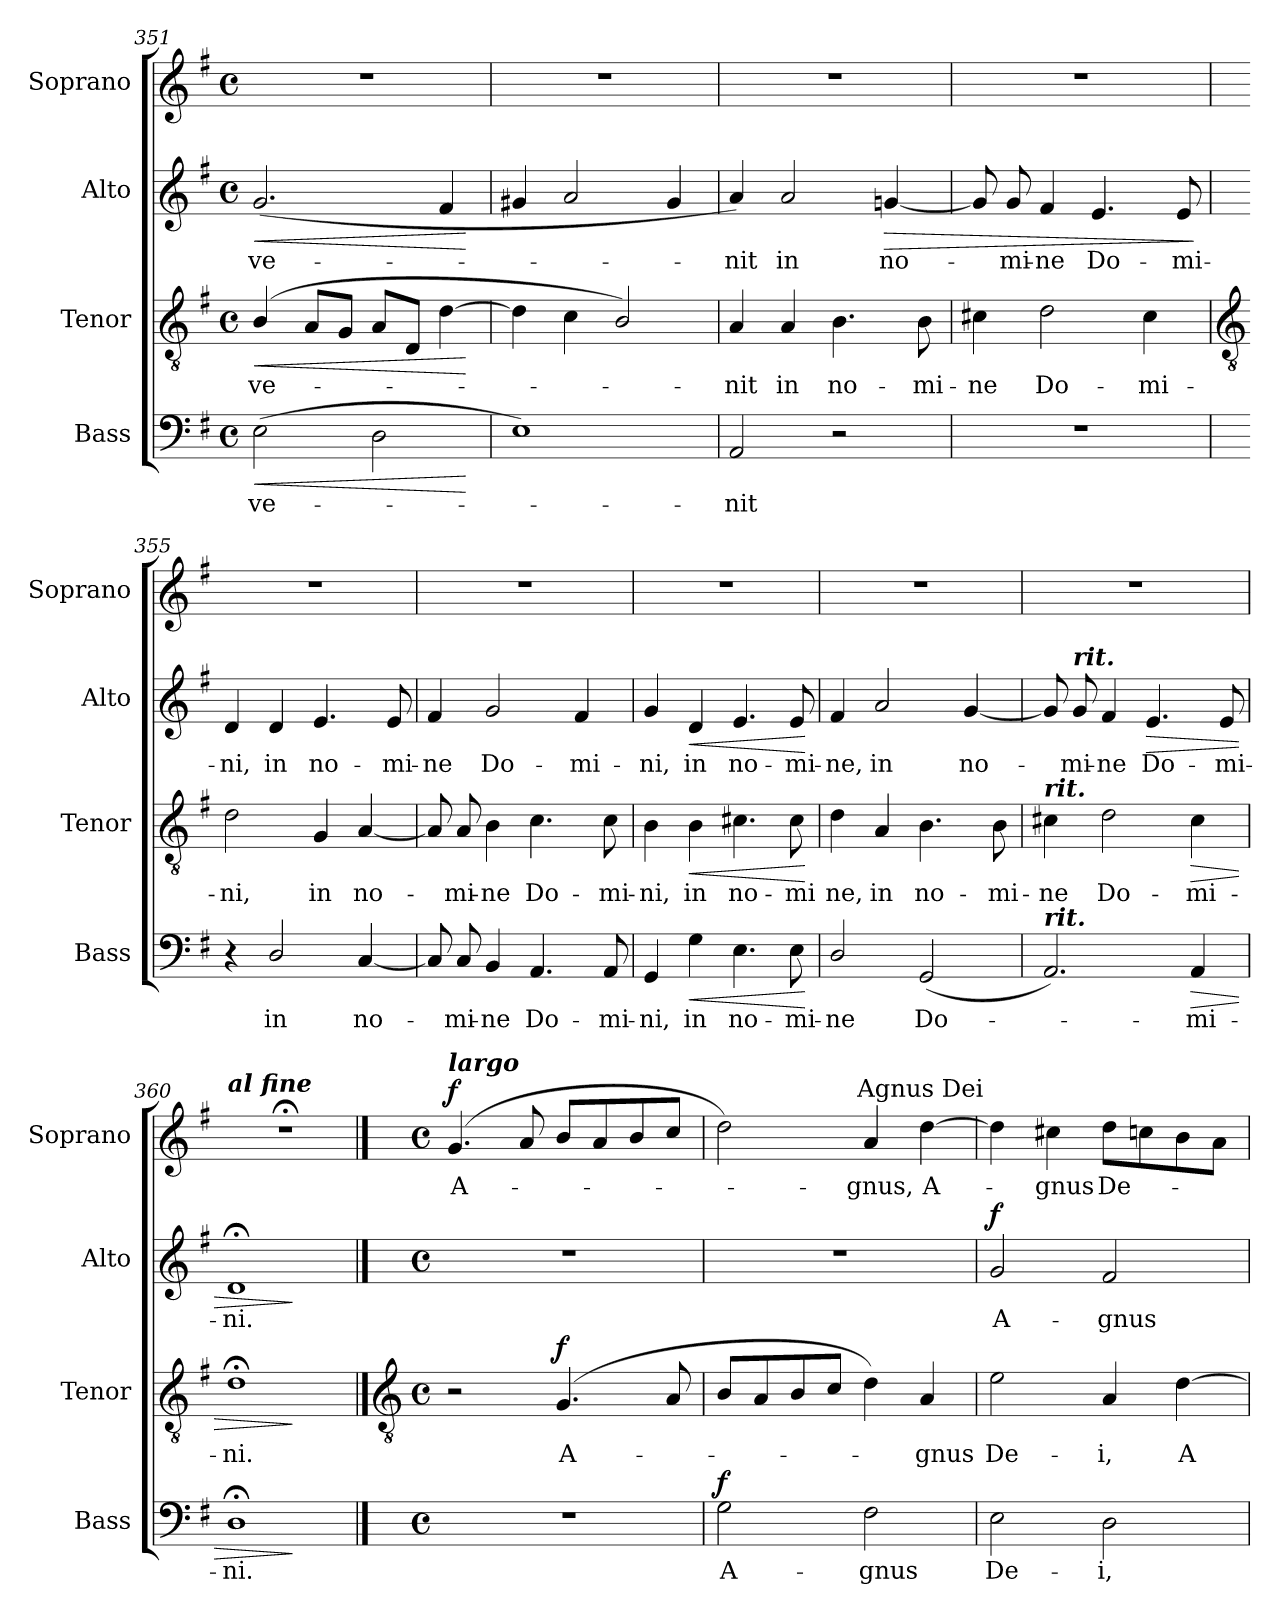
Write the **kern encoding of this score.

**kern	**text	**dynam	**kern	**text	**dynam	**kern	**text	**dynam	**kern	**text	**dynam
*part4	*part4	*part4	*part3	*part3	*part3	*part2	*part2	*part2	*part1	*part1	*part1
*staff4	*staff4	*staff4	*staff3	*staff3	*staff3	*staff2	*staff2	*staff2	*staff1	*staff1	*staff1
*I"Bass	*	*	*I"Tenor	*	*	*I"Alto	*	*	*I"Soprano	*	*
*I'Bass	*	*	*I'Tenor	*	*	*I'Alto	*	*	*I'Soprano	*	*
*clefF4	*	*	*clefGv2	*	*	*clefG2	*	*	*clefG2	*	*
*k[f#]	*	*	*k[f#]	*	*	*k[f#]	*	*	*k[f#]	*	*
*G:	*	*	*G:	*	*	*G:	*	*	*G:	*	*
*M4/4	*	*	*M4/4	*	*	*M4/4	*	*	*M4/4	*	*
*met(c)	*	*	*met(c)	*	*	*met(c)	*	*	*met(c)	*	*
=351	=351	=351	=351	=351	=351	=351	=351	=351	=351	=351	=351
!	!LO:LY:b	!LO:HP:b	!	!LO:LY:b	!LO:HP:b	!	!LO:LY:b	!LO:HP:b	!	!	!
(>2E	ve-	<	(>4B/	ve-	<	(<2.g	ve-	<	1r	.	.
.	.	.	8AL	.	.	.	.	.	.	.	.
.	.	.	8GJ	.	.	.	.	.	.	.	.
2D	.	.	8AL	.	.	.	.	.	.	.	.
.	.	.	8DJ	.	.	.	.	.	.	.	.
.	.	.	[4d	.	.	4f#	.	.	.	.	.
.	.	[	.	.	[	.	.	[	.	.	.
=352	=352	=352	=352	=352	=352	=352	=352	=352	=352	=352	=352
1E)	.	.	4d]	.	.	4g#X	.	.	1r	.	.
.	.	.	4c	.	.	2a	.	.	.	.	.
.	.	.	2B/)	.	.	.	.	.	.	.	.
.	.	.	.	.	.	4g#	.	.	.	.	.
=353	=353	=353	=353	=353	=353	=353	=353	=353	=353	=353	=353
!	!LO:LY:b	!	!	!LO:LY:b	!	!	!LO:LY:b	!	!	!	!
2AA	nit	.	4A	nit	.	4a)	nit	.	1r	.	.
!	!	!	!	!LO:LY:b	!	!	!LO:LY:b	!	!	!	!
.	.	.	4A	in	.	2a	in	.	.	.	.
!	!	!	!	!LO:LY:b	!	!	!	!	!	!	!
2r	.	.	4.B	no-	.	.	.	.	.	.	.
!	!	!	!	!	!	!	!LO:LY:b	!LO:HP:b	!	!	!
.	.	.	.	.	.	[4gn	no-	>	.	.	.
!	!	!	!	!LO:LY:b	!	!	!	!	!	!	!
.	.	.	8B	-mi-	.	.	.	.	.	.	.
=354	=354	=354	=354	=354	=354	=354	=354	=354	=354	=354	=354
!	!	!	!	!LO:LY:b	!	!	!	!	!	!	!
1r	.	.	4c#X	-ne	.	8g]	.	.	1r	.	.
!	!	!	!	!	!	!	!LO:LY:b	!	!	!	!
.	.	.	.	.	.	8g	mi-	.	.	.	.
!	!	!	!	!LO:LY:b	!	!	!LO:LY:b	!	!	!	!
.	.	.	2d	Do-	.	4f#	-ne	.	.	.	.
!	!	!	!	!	!	!	!LO:LY:b	!	!	!	!
.	.	.	.	.	.	4.e	Do-	.	.	.	.
!	!	!	!	!LO:LY:b	!	!	!	!	!	!	!
.	.	.	4c#	-mi-	.	.	.	.	.	.	.
!	!	!	!	!	!	!	!LO:LY:b	!	!	!	!
.	.	.	.	.	.	8e	-mi-	.	.	.	.
.	.	.	.	.	.	.	.	]	.	.	.
!!LO:LB:g=z
=355	=355	=355	=355	=355	=355	=355	=355	=355	=355	=355	=355
*	*	*	*clefGv2	*	*	*	*	*	*	*	*
!	!	!	!	!LO:LY:b	!	!	!LO:LY:b	!	!	!	!
4r	.	.	2d	-ni,	.	4d	-ni,	.	1r	.	.
!	!LO:LY:b	!	!	!	!	!	!LO:LY:b	!	!	!	!
2D/	in	.	.	.	.	4d	in	.	.	.	.
!	!	!	!	!LO:LY:b	!	!	!LO:LY:b	!	!	!	!
.	.	.	4G	in	.	4.e	no-	.	.	.	.
!	!LO:LY:b	!	!	!LO:LY:b	!	!	!	!	!	!	!
[4C	no-	.	[4A	no-	.	.	.	.	.	.	.
!	!	!	!	!	!	!	!LO:LY:b	!	!	!	!
.	.	.	.	.	.	8e	-mi-	.	.	.	.
=356	=356	=356	=356	=356	=356	=356	=356	=356	=356	=356	=356
!	!	!	!	!	!	!	!LO:LY:b	!	!	!	!
8C]	.	.	8A]	.	.	4f#	-ne	.	1r	.	.
!	!LO:LY:b	!	!	!LO:LY:b	!	!	!	!	!	!	!
8C	mi-	.	8A	mi-	.	.	.	.	.	.	.
!	!LO:LY:b	!	!	!LO:LY:b	!	!	!LO:LY:b	!	!	!	!
4BB	-ne	.	4B	-ne	.	2g	Do-	.	.	.	.
!	!LO:LY:b	!	!	!LO:LY:b	!	!	!	!	!	!	!
4.AA	Do-	.	4.c	Do-	.	.	.	.	.	.	.
!	!	!	!	!	!	!	!LO:LY:b	!	!	!	!
.	.	.	.	.	.	4f#	-mi-	.	.	.	.
!	!LO:LY:b	!	!	!LO:LY:b	!	!	!	!	!	!	!
8AA	-mi-	.	8c	-mi-	.	.	.	.	.	.	.
=357	=357	=357	=357	=357	=357	=357	=357	=357	=357	=357	=357
!	!LO:LY:b	!	!	!LO:LY:b	!	!	!LO:LY:b	!	!	!	!
4GG	-ni,	.	4B	-ni,	.	4g	-ni,	.	1r	.	.
!	!LO:LY:b	!LO:HP:b	!	!LO:LY:b	!LO:HP:b	!	!LO:LY:b	!LO:HP:b	!	!	!
4G	in	<	4B	in	<	4d	in	<	.	.	.
!	!LO:LY:b	!	!	!LO:LY:b	!	!	!LO:LY:b	!	!	!	!
4.E	no-	.	4.c#X	no-	.	4.e	no-	.	.	.	.
!	!LO:LY:b	!	!	!LO:LY:b	!	!	!LO:LY:b	!	!	!	!
8E	-mi-	.	8c#	-mi	.	8e	-mi-	.	.	.	.
.	.	[	.	.	[	.	.	[	.	.	.
=358	=358	=358	=358	=358	=358	=358	=358	=358	=358	=358	=358
!	!LO:LY:b	!	!	!LO:LY:b	!	!	!LO:LY:b	!	!	!	!
2D/	-ne	.	4d	ne,	.	4f#	-ne,	.	1r	.	.
!	!	!	!	!LO:LY:b	!	!	!LO:LY:b	!	!	!	!
.	.	.	4A	in	.	2a	in	.	.	.	.
!	!LO:LY:b	!	!	!LO:LY:b	!	!	!	!	!	!	!
(<2GG	Do-	.	4.B	no-	.	.	.	.	.	.	.
!	!	!	!	!	!	!	!LO:LY:b	!	!	!	!
.	.	.	.	.	.	[4g	no-	.	.	.	.
!	!	!	!	!LO:LY:b	!	!	!	!	!	!	!
.	.	.	8B	-mi-	.	.	.	.	.	.	.
=359	=359	=359	=359	=359	=359	=359	=359	=359	=359	=359	=359
!	!	!	!LO:TX:a:Bi:t=rit.	!	!	!	!	!	!	!	!
!LO:TX:a:Bi:t=rit.	!	!	!	!	!	!	!	!	!	!	!
!	!	!	!	!LO:LY:b	!	!	!	!	!	!	!
2.AA)	.	.	4c#X	-ne	.	8g]	.	.	1r	.	.
!	!	!	!	!	!	!LO:TX:a:Bi:t=rit.	!	!	!	!	!
!	!	!	!	!	!	!	!LO:LY:b	!	!	!	!
.	.	.	.	.	.	8g	mi-	.	.	.	.
!	!	!	!	!LO:LY:b	!	!	!LO:LY:b	!	!	!	!
.	.	.	2d	Do-	.	4f#	-ne	.	.	.	.
!	!	!	!	!	!	!	!LO:LY:b	!LO:HP:b	!	!	!
.	.	.	.	.	.	4.e	Do-	>	.	.	.
!	!LO:LY:b	!LO:HP:b	!	!LO:LY:b	!LO:HP:b	!	!	!	!	!	!
4AA	-mi-	>	4c#	-mi-	>	.	.	.	.	.	.
!	!	!	!	!	!	!	!LO:LY:b	!	!	!	!
.	.	.	.	.	.	8e	-mi-	.	.	.	.
=360	=360	=360	=360	=360	=360	=360	=360	=360	=360	=360	=360
!	!	!	!	!	!	!	!	!	!LO:TX:a:Bi:t=al fine	!	!
!	!LO:LY:b	!	!	!LO:LY:b	!	!	!LO:LY:b	!	!	!	!
1D;<	-ni.	.	1d;<	-ni.	.	1d;<	-ni.	.	1r;<	.	.
.	.	]	.	.	]	.	.	]	.	.	.
!!LO:LB:g=z
==361	==361	==361	==361	==361	==361	==361	==361	==361	==361	==361	==361
*	*	*	*clefGv2	*	*	*	*	*	*	*	*
*M4/4	*	*	*M4/4	*	*	*M4/4	*	*	*M4/4	*	*
*met(c)	*	*	*met(c)	*	*	*met(c)	*	*	*met(c)	*	*
*	*	*	*	*	*	*	*	*	*MM52	*	*
!	!	!	!	!	!	!	!	!	!LO:TX:a:Bi:t=largo	!	!
!	!	!	!	!	!	!	!	!	!	!LO:LY:b	!LO:DY:b
1r	.	.	2r	.	.	1r	.	.	(<4.g	A-	f
.	.	.	.	.	.	.	.	.	8a	.	.
!	!	!	!	!LO:LY:b	!LO:DY:b	!	!	!	!	!	!
.	.	.	(<4.G	A-	f	.	.	.	8b/L	.	.
.	.	.	.	.	.	.	.	.	8a/	.	.
.	.	.	.	.	.	.	.	.	8b/	.	.
.	.	.	8A	.	.	.	.	.	8cc/J	.	.
=362	=362	=362	=362	=362	=362	=362	=362	=362	=362	=362	=362
!	!LO:LY:b	!LO:DY:b	!	!	!	!	!	!	!	!	!
2G	A-	f	8B/L	.	.	1r	.	.	2dd)	.	.
.	.	.	8A/	.	.	.	.	.	.	.	.
.	.	.	8B/	.	.	.	.	.	.	.	.
.	.	.	8c/J	.	.	.	.	.	.	.	.
!	!LO:LY:b	!	!	!	!	!	!	!	!	!LO:LY:b	!
2F#	-gnus	.	4d)	.	.	.	.	.	4a	gnus,	.
!	!	!	!	!	!	!	!	!	!LO:TX:a:cj:t=Agnus Dei	!	!
!	!	!	!	!LO:LY:b	!	!	!	!	!	!LO:LY:b	!
.	.	.	4A	gnus	.	.	.	.	[4dd	A-	.
=363	=363	=363	=363	=363	=363	=363	=363	=363	=363	=363	=363
!	!LO:LY:b	!	!	!LO:LY:b	!	!	!LO:LY:b	!LO:DY:b	!	!	!
2E	De-	.	2e	De-	.	2g	A-	f	4dd]	.	.
!	!	!	!	!	!	!	!	!	!	!LO:LY:b	!
.	.	.	.	.	.	.	.	.	4cc#X	gnus	.
!	!LO:LY:b	!	!	!LO:LY:b	!	!	!LO:LY:b	!	!	!LO:LY:b	!
2D	-i,	.	4A	-i,	.	2f#	-gnus	.	8ddL	De-	.
.	.	.	.	.	.	.	.	.	8ccn	.	.
!	!	!	!	!LO:LY:b	!	!	!	!	!	!	!
.	.	.	[4d	A-	.	.	.	.	8b	.	.
.	.	.	.	.	.	.	.	.	8aJ	.	.
=	=	=	=	=	=	=	=	=	=	=	=
*-	*-	*-	*-	*-	*-	*-	*-	*-	*-	*-	*-
